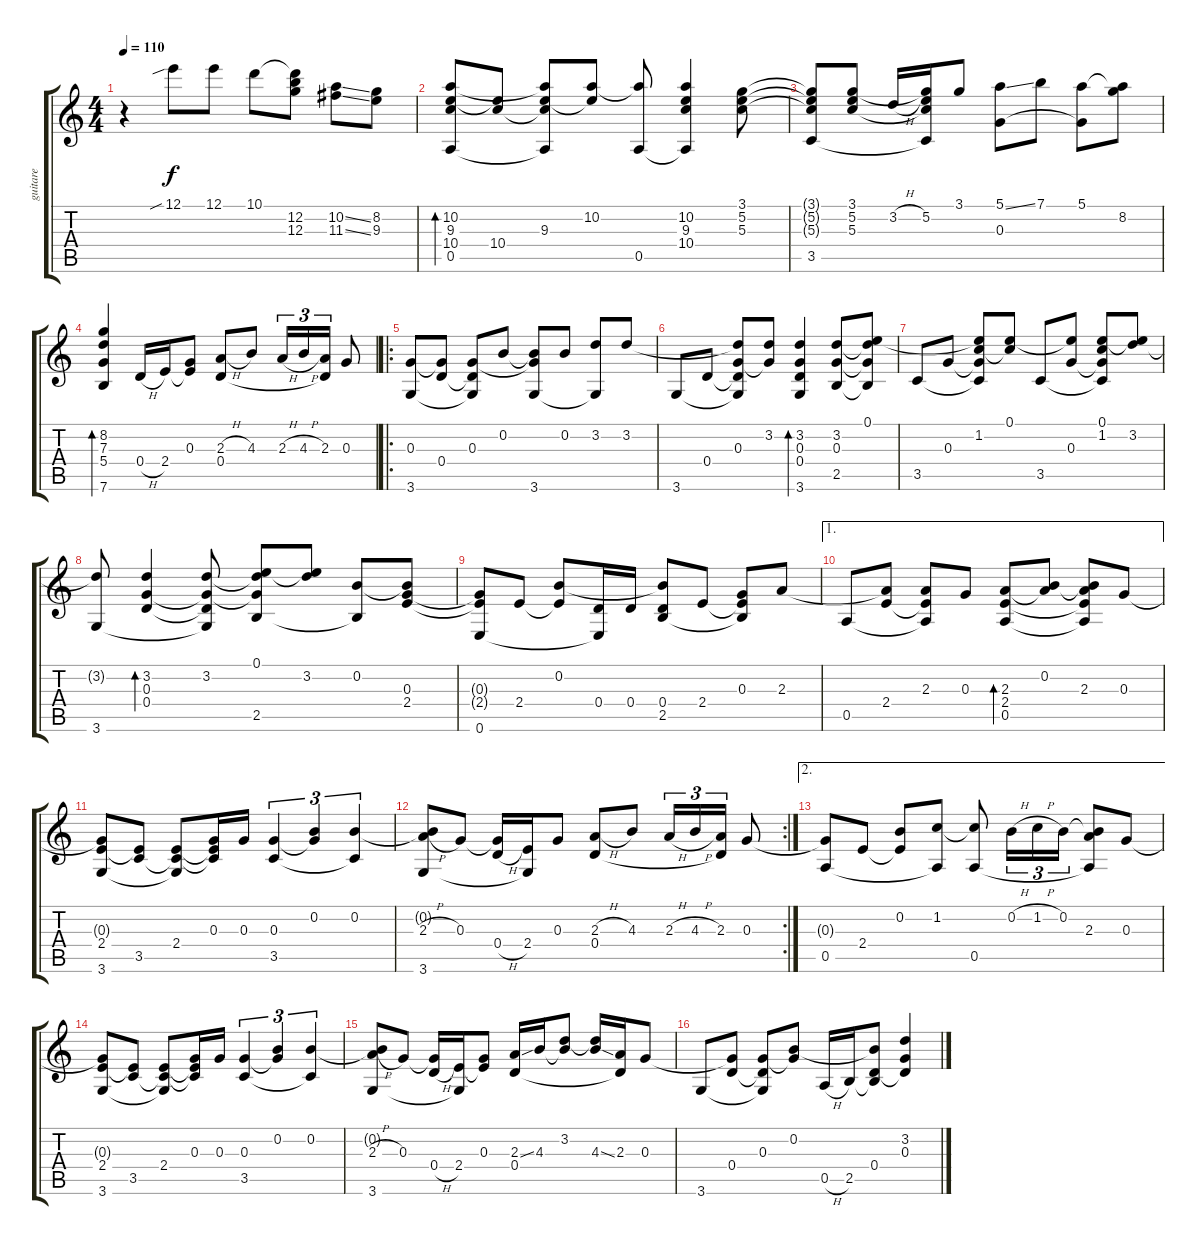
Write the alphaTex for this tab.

\track ("guitare" "guitare") {instrument acousticguitarsteel}
\staff {score tabs}
\tuning (E4 B3 G3 D3 A2 E2) {hide}
\ts (4 4)
\tempo 110
\clef g2
\ks c
r.4{dy f instrument acousticguitarsteel} 12.1{sib}.8 12.1.8 10.1.8 (10.1{t} 12.2 12.3).8 (10.2{ss} 11.3{ss}).8 (8.2 9.3).8 |
(10.2 9.3 10.4 0.5).8{bd 240} (9.3{t} 10.4).8 (10.2{t} 9.3 10.4{t} 0.5{t}).8 (10.2 9.3{t}).8 (10.2{t} 0.5).8 (10.2 9.3 10.4 0.5{t}).4 (3.1 5.2 5.3).8 |
(3.1{t} 5.2{t} 5.3{t} 3.5).8 (3.1 5.2 5.3).8 3.2{h}.16 (3.1{t} 5.2 5.3{t} 3.5{t}).16 3.1.8 (5.1{ss} 0.3).8 7.1.8 (5.1 0.3{t}).8 (5.1{t} 8.2).8 |
(8.2 7.3 5.4 7.6).4{bd 240} 0.4{h}.16 2.4.16 (0.3 2.4{t}).8 (2.3{h} 0.4).8 4.3.8 2.3{h}.16{tu (3 2)} 4.3{h}.16{tu (3 2)} (2.3 0.4{t}).16{tu (3 2)} 0.3.8 |
\ro
(0.3 3.6).8 (0.3{t} 0.4).8 (0.3 0.4{t} 3.6{t}).8 0.2.8 (0.2{t} 0.3{t} 3.6).8 0.2.8 (3.2 3.6{t}).8 3.2.8 |
3.6.8 0.4.8 (3.2{t} 0.3 0.4{t} 3.6{t}).8 (3.2 0.3{t}).8 (3.2 0.3 0.4 3.6).4{bd 240} (3.2 0.3 2.5).8 (0.1 3.2{t} 0.3{t} 2.5{t}).8 |
3.5.8 0.3.8 (0.1{t} 1.2 0.3{t} 3.5{t}).8 (0.1 1.2{t}).8 3.5.8 (0.1{t} 0.3).8 (0.1 1.2 0.3{t} 3.5{t}).8 (0.1{t} 3.2).8 |
(3.2{t} 3.6).8 (3.2 0.3 0.4).4{bd 240} (3.2 0.3{t} 0.4{t} 3.6{t}).8 (0.1 3.2{t} 0.3{t} 2.5).8 (0.1{t} 3.2).8 (0.2 2.5{t}).8 (0.2{t} 0.3 2.4).8 |
(0.3{t} 2.4{t} 0.6).8 2.4.8 (0.2 2.4{t}).8 (0.4 0.6{t}).16 0.4.16 (0.2{t} 0.4 2.5).8 2.4.8 (0.3 2.4{t} 2.5{t}).8 2.3.8 |
\ae 1
0.5.8 (2.3{t} 2.4).8 (2.3 2.4{t} 0.5{t}).8 0.3.8 (2.3 2.4 0.5).8{bd 240} (0.2 2.3{t}).8 (0.2{t} 2.3 2.4{t} 0.5{t}).8 0.3.8 |
(0.3{t} 2.4 3.6).8 (2.4{t} 3.5).8 (2.4 3.5{t} 3.6{t}).8 (0.3 2.4{t} 3.5{t}).16 0.3.16 (0.3 3.5).4{tu (3 2)} (0.2 0.3{t}).4{tu (3 2)} (0.2 3.5{t}).4{tu (3 2)} |
\rc 2
(0.2{t} 2.3{h} 3.6).8 0.3.8 (0.3{t} 0.4{h}).16 (2.4 3.6{t}).16 0.3.8 (2.3{h} 0.4).8 4.3.8 2.3{h}.16{tu (3 2)} 4.3{h}.16{tu (3 2)} (2.3 0.4{t}).16{tu (3 2)} 0.3.8 |
\ae 2
(0.3{t} 0.5).8 2.4.8 (0.2 2.4{t}).8 (1.2 0.5{t}).8 (1.2{t} 0.5).8 0.2{h}.16{tu (3 2)} 1.2{h}.16{tu (3 2)} 0.2.16{tu (3 2)} (0.2{t} 2.3 0.5{t}).8 0.3.8 |
(0.3{t} 2.4 3.6).8 (2.4{t} 3.5).8 (2.4 3.5{t} 3.6{t}).8 (0.3 2.4{t} 3.5{t}).16 0.3.16 (0.3 3.5).4{tu (3 2)} (0.2 0.3{t}).4{tu (3 2)} (0.2 3.5{t}).4{tu (3 2)} |
(0.2{t} 2.3{h} 3.6).8 0.3.8 (0.3{t} 0.4{h}).16 (2.4 3.6{t}).16 (0.3 2.4{t}).8 (2.3{ss} 0.4).16 4.3.16 (3.2 4.3{t}).8 (3.2{t} 4.3{ss}).16 (2.3 0.4{t}).16 0.3.8 |
3.6.8 (0.3{t} 0.4).8 (0.3 0.4{t} 3.6{t}).8 (0.2 0.3{t}).8 0.5{h}.16 2.5.16 (0.2{t} 0.4 2.5{t}).8 (3.2 0.3 0.4{t}).4
